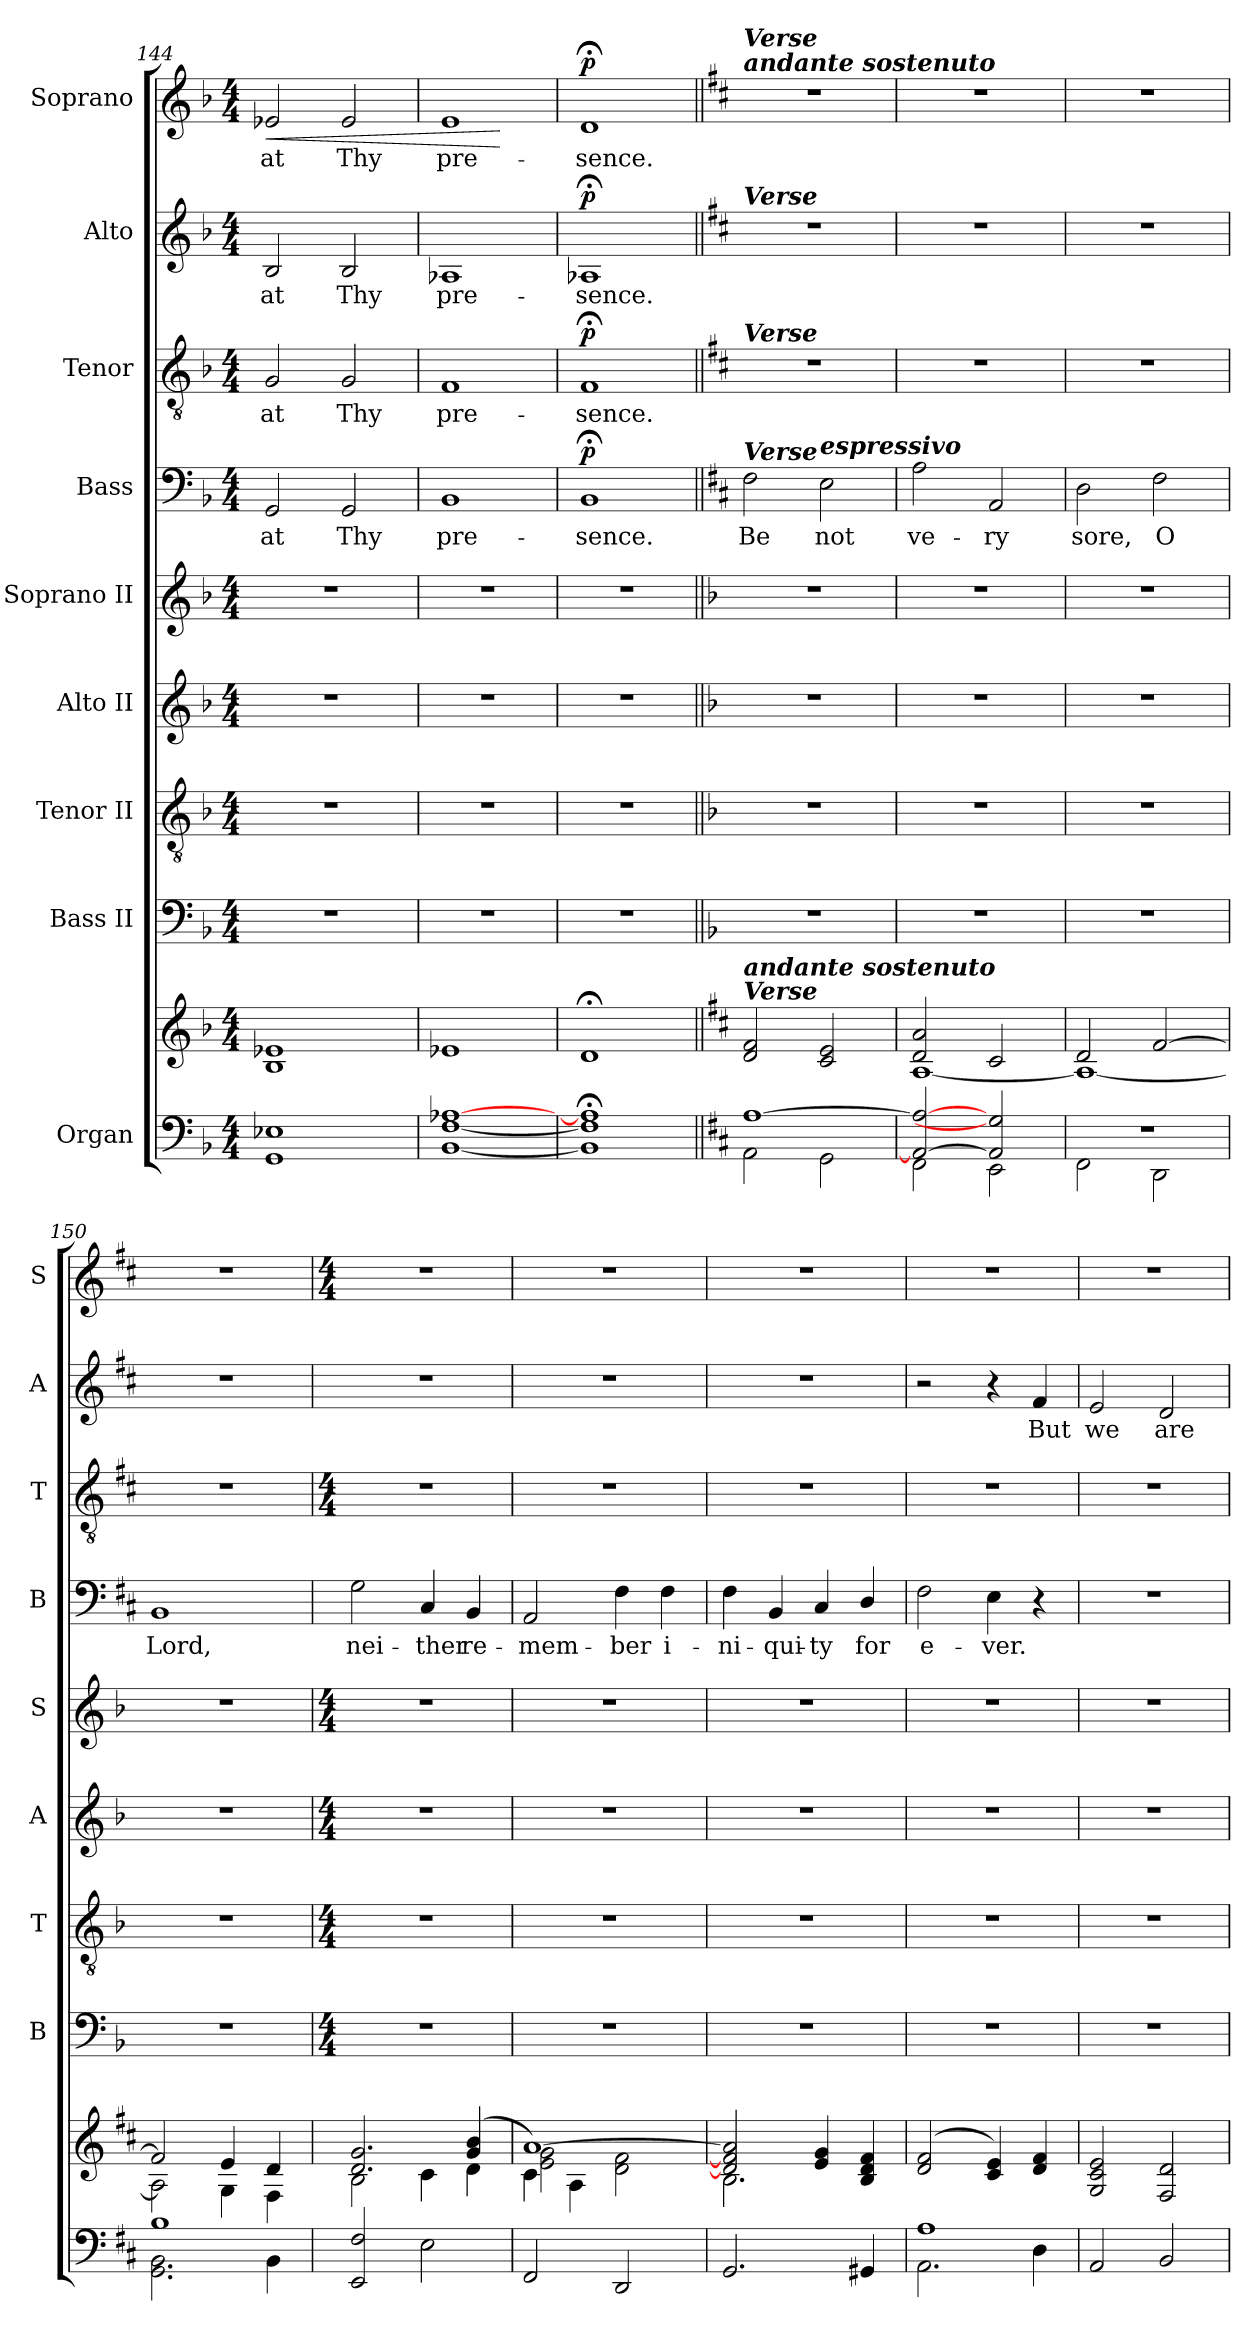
**kern	**kern	**kern	**kern	**kern	**kern	**kern	**text	**dynam	**kern	**text	**dynam	**kern	**text	**dynam	**kern	**text	**dynam
*part9	*part9	*part8	*part7	*part6	*part5	*part4	*part4	*part4	*part3	*part3	*part3	*part2	*part2	*part2	*part1	*part1	*part1
*staff10	*staff9	*staff8	*staff7	*staff6	*staff5	*staff4	*staff4	*staff4	*staff3	*staff3	*staff3	*staff2	*staff2	*staff2	*staff1	*staff1	*staff1
*I"Organ	*	*I"Bass II	*I"Tenor II	*I"Alto II	*I"Soprano II	*I"Bass	*	*	*I"Tenor	*	*	*I"Alto	*	*	*I"Soprano	*	*
*	*	*I'B	*I'T	*I'A	*I'S	*I'B	*	*	*I'T	*	*	*I'A	*	*	*I'S	*	*
*clefF4	*clefG2	*clefF4	*clefGv2	*clefG2	*clefG2	*clefF4	*	*	*clefGv2	*	*	*clefG2	*	*	*clefG2	*	*
*k[b-]	*k[b-]	*k[b-]	*k[b-]	*k[b-]	*k[b-]	*k[b-]	*	*	*k[b-]	*	*	*k[b-]	*	*	*k[b-]	*	*
*F:	*F:	*F:	*F:	*F:	*F:	*F:	*	*	*F:	*	*	*F:	*	*	*F:	*	*
*M4/4	*M4/4	*M4/4	*M4/4	*M4/4	*M4/4	*M4/4	*	*	*M4/4	*	*	*M4/4	*	*	*M4/4	*	*
=144	=144	=144	=144	=144	=144	=144	=144	=144	=144	=144	=144	=144	=144	=144	=144	=144	=144
*^	*^	*	*	*	*	*	*	*	*	*	*	*	*	*	*	*	*
!	!	!	!	!	!	!	!	!	!LO:LY:b	!	!	!LO:LY:b	!	!	!LO:LY:b	!	!	!LO:LY:b	!LO:HP:b
1GG/ 1E-X/	1ryy	1B- 1e-X	1ryy	1r	1r	1r	1r	2GG	at	.	2G	at	.	2B-	at	.	2e-X	at	<
!	!	!	!	!	!	!	!	!	!LO:LY:b	!	!	!LO:LY:b	!	!	!LO:LY:b	!	!	!LO:LY:b	!
.	.	.	.	.	.	.	.	2GG	Thy	.	2G	Thy	.	2B-	Thy	.	2e-	Thy	.
=145	=145	=145	=145	=145	=145	=145	=145	=145	=145	=145	=145	=145	=145	=145	=145	=145	=145	=145	=145
!	!	!	!	!	!	!	!	!	!LO:LY:b	!	!	!LO:LY:b	!	!	!LO:LY:b	!	!	!LO:LY:b	!
[1BB-/ [1F/ [1A-X/	1ryy	1e-X	1ryy	1r	1r	1r	1r	1BB-	pre-	.	1F	pre-	.	1A-X	pre-	.	1e	pre-	.
*v	*v	*	*	*	*	*	*	*	*	*	*	*	*	*	*	*	*	*	*
*	*v	*v	*	*	*	*	*	*	*	*	*	*	*	*	*	*	*	*
.	.	.	.	.	.	.	.	.	.	.	.	.	.	.	.	.	[
=146	=146	=146	=146	=146	=146	=146	=146	=146	=146	=146	=146	=146	=146	=146	=146	=146	=146
*^	*^	*	*	*	*	*	*	*	*	*	*	*	*	*	*	*	*
!	!	!	!	!	!	!	!	!	!LO:LY:b	!LO:DY:b	!	!LO:LY:b	!LO:DY:b	!	!LO:LY:b	!LO:DY:b	!	!LO:LY:b	!LO:DY:b
1BB-/]; 1F/]; 1A/];	1ryy	1d;<	1ryy	1r	1r	1r	1r	1BB-;<	sence.	p	1F;<	sence.	p	1A-X;<	sence.	p	1d;<	sence.	p
=147||	=147||	=147||	=147||	=147||	=147||	=147||	=147||	=147||	=147||	=147||	=147||	=147||	=147||	=147||	=147||	=147||	=147||	=147||	=147||
*k[f#c#]	*	*k[f#c#]	*	*	*	*	*	*k[f#c#]	*	*	*k[f#c#]	*	*	*k[f#c#]	*	*	*k[f#c#]	*	*
*D:	*	*D:	*	*	*	*	*	*D:	*	*	*D:	*	*	*D:	*	*	*D:	*	*
!	!	!	!	!	!	!	!	!	!	!	!	!	!	!	!	!	!LO:TX:a:Bi:t=andante sostenuto	!	!
!	!	!	!	!	!	!	!	!	!	!	!	!	!	!	!	!	!LO:TX:a:Bi:t=Verse	!	!
!	!	!	!	!	!	!	!	!	!	!	!	!	!	!LO:TX:a:Bi:t=Verse	!	!	!	!	!
!	!	!	!	!	!	!	!	!	!	!	!LO:TX:a:Bi:t=Verse	!	!	!	!	!	!	!	!
!	!	!	!	!	!	!	!	!LO:TX:a:Bi:t=Verse	!	!	!	!	!	!	!	!	!	!	!
!	!	!LO:TX:a:Bi:t=Verse	!	!	!	!	!	!	!	!	!	!	!	!	!	!	!	!	!
!	!	!LO:TX:a:Bi:t=andante sostenuto	!	!	!	!	!	!	!	!	!	!	!	!	!	!	!	!	!
!	!	!	!	!	!	!	!	!	!LO:LY:b	!	!	!	!	!	!	!	!	!	!
[1A/	2AA\	2d 2f#	1ryy	1r	1r	1r	1r	2F#	Be	.	1r	.	.	1r	.	.	1r	.	.
!	!	!	!	!	!	!	!	!LO:TX:a:Bi:t=espressivo	!	!	!	!	!	!	!	!	!	!	!
!	!	!	!	!	!	!	!	!	!LO:LY:b	!	!	!	!	!	!	!	!	!	!
.	2GG\	2c# 2e	.	.	.	.	.	2E	not	.	.	.	.	.	.	.	.	.	.
=148	=148	=148	=148	=148	=148	=148	=148	=148	=148	=148	=148	=148	=148	=148	=148	=148	=148	=148	=148
!	!	!	!	!	!	!	!	!	!LO:LY:b	!	!	!	!	!	!	!	!	!	!
2AA/_ 2A/_	2FF#\	2d 2a	[1A\	1r	1r	1r	1r	2A	ve-	.	1r	.	.	1r	.	.	1r	.	.
!	!	!	!	!	!	!	!	!	!LO:LY:b	!	!	!	!	!	!	!	!	!	!
2AA/] 2G/]	2EE\	2c#	.	.	.	.	.	2AA	-ry	.	.	.	.	.	.	.	.	.	.
=149	=149	=149	=149	=149	=149	=149	=149	=149	=149	=149	=149	=149	=149	=149	=149	=149	=149	=149	=149
!	!	!	!	!	!	!	!	!	!LO:LY:b	!	!	!	!	!	!	!	!	!	!
1r	2FF#\	2d	1A\_	1r	1r	1r	1r	2D	sore,	.	1r	.	.	1r	.	.	1r	.	.
!	!	!	!	!	!	!	!	!	!LO:LY:b	!	!	!	!	!	!	!	!	!	!
.	2DD\	[2f#	.	.	.	.	.	2F#	O	.	.	.	.	.	.	.	.	.	.
=150	=150	=150	=150	=150	=150	=150	=150	=150	=150	=150	=150	=150	=150	=150	=150	=150	=150	=150	=150
!	!	!	!	!	!	!	!	!	!LO:LY:b	!	!	!	!	!	!	!	!	!	!
1B/	2.GG\ 2.BB\	2f#]	2A\]	1r	1r	1r	1r	1BB	Lord,	.	1r	.	.	1r	.	.	1r	.	.
.	.	4e	4G\	.	.	.	.	.	.	.	.	.	.	.	.	.	.	.	.
.	4BB\	4d	4F#\	.	.	.	.	.	.	.	.	.	.	.	.	.	.	.	.
*v	*v	*	*	*	*	*	*	*	*	*	*	*	*	*	*	*	*	*	*
*	*v	*v	*	*	*	*	*	*	*	*	*	*	*	*	*	*	*	*
!!LO:LB:g=z
=151	=151	=151	=151	=151	=151	=151	=151	=151	=151	=151	=151	=151	=151	=151	=151	=151	=151
*	*	*M4/4	*M4/4	*M4/4	*M4/4	*	*	*	*M4/4	*	*	*	*	*	*M4/4	*	*
*^	*^	*	*	*	*	*	*	*	*	*	*	*	*	*	*	*	*
*	*	*	*^	*	*	*	*	*	*	*	*	*	*	*	*	*	*	*	*
*	*	*	*	*^	*	*	*	*	*	*	*	*	*	*	*	*	*	*	*	*
!	!	!	!	!	!	!	!	!	!	!	!LO:LY:b	!	!	!	!	!	!	!	!	!	!
*v	*v	*	*	*	*	*	*	*	*	*	*	*	*	*	*	*	*	*	*	*	*
2EE/ 2F#/	2.d/ 2.g/	1ryy	1ryy	2B\	1r	1r	1r	1r	2G	nei-	.	1r	.	.	1r	.	.	1r	.	.
!	!	!	!	!	!	!	!	!	!	!LO:LY:b	!	!	!	!	!	!	!	!	!	!
2E\	.	.	.	4c#\	.	.	.	.	4C#	-ther	.	.	.	.	.	.	.	.	.	.
!	!	!	!	!	!	!	!	!	!	!LO:LY:b	!	!	!	!	!	!	!	!	!	!
.	(4g/ 4b/	.	.	4d\	.	.	.	.	4BB	re-	.	.	.	.	.	.	.	.	.	.
=152	=152	=152	=152	=152	=152	=152	=152	=152	=152	=152	=152	=152	=152	=152	=152	=152	=152	=152	=152	=152
*^	*	*	*	*	*	*	*	*	*	*	*	*	*	*	*	*	*	*	*	*
!	!	!	!	!	!	!	!	!	!	!	!LO:LY:b	!	!	!	!	!	!	!	!	!	!
2ryy	2FF#/	[1a/)	2e\ 2g\	1ryy	4c#\	1r	1r	1r	1r	2AA	-mem-	.	1r	.	.	1r	.	.	1r	.	.
.	.	.	.	.	4A\	.	.	.	.	.	.	.	.	.	.	.	.	.	.	.	.
!	!	!	!	!	!	!	!	!	!	!	!LO:LY:b	!	!	!	!	!	!	!	!	!	!
2ryy	2DD/	.	2d\ 2f#\	.	2ryy	.	.	.	.	4F#	-ber	.	.	.	.	.	.	.	.	.	.
!	!	!	!	!	!	!	!	!	!	!	!LO:LY:b	!	!	!	!	!	!	!	!	!	!
.	.	.	.	.	.	.	.	.	.	4F#	i-	.	.	.	.	.	.	.	.	.	.
*	*	*	*	*v	*v	*	*	*	*	*	*	*	*	*	*	*	*	*	*	*	*
=153	=153	=153	=153	=153	=153	=153	=153	=153	=153	=153	=153	=153	=153	=153	=153	=153	=153	=153	=153	=153
!	!	!	!	!	!	!	!	!	!	!LO:LY:b	!	!	!	!	!	!	!	!	!	!
1ryy	2.GG/	2d/] 2f#/] 2a/]	2.B\	1ryy	1r	1r	1r	1r	4F#	-ni-	.	1r	.	.	1r	.	.	1r	.	.
!	!	!	!	!	!	!	!	!	!	!LO:LY:b	!	!	!	!	!	!	!	!	!	!
.	.	.	.	.	.	.	.	.	4BB	-qui-	.	.	.	.	.	.	.	.	.	.
!	!	!	!	!	!	!	!	!	!	!LO:LY:b	!	!	!	!	!	!	!	!	!	!
.	.	4e/ 4g/	.	.	.	.	.	.	4C#	-ty	.	.	.	.	.	.	.	.	.	.
!	!	!	!	!	!	!	!	!	!	!LO:LY:b	!	!	!	!	!	!	!	!	!	!
.	4GG#X/	4B/ 4d/ 4f#/	4ryy	.	.	.	.	.	4D/	for	.	.	.	.	.	.	.	.	.	.
=154	=154	=154	=154	=154	=154	=154	=154	=154	=154	=154	=154	=154	=154	=154	=154	=154	=154	=154	=154	=154
!	!	!	!	!	!	!	!	!	!	!LO:LY:b	!	!	!	!	!	!	!	!	!	!
1A/	2.AA\	(>2d/ 2f#/	1ryy	1ryy	1r	1r	1r	1r	2F#	e-	.	1r	.	.	2r	.	.	1r	.	.
!	!	!	!	!	!	!	!	!	!	!LO:LY:b	!	!	!	!	!	!	!	!	!	!
.	.	4c#/ 4e/)	.	.	.	.	.	.	4E	-ver.	.	.	.	.	4r	.	.	.	.	.
!	!	!	!	!	!	!	!	!	!	!	!	!	!	!	!	!LO:LY:b	!	!	!	!
.	4D\	4d/ 4f#/	.	.	.	.	.	.	4r	.	.	.	.	.	4f#	But	.	.	.	.
=155	=155	=155	=155	=155	=155	=155	=155	=155	=155	=155	=155	=155	=155	=155	=155	=155	=155	=155	=155	=155
!	!	!	!	!	!	!	!	!	!	!	!	!	!	!	!	!LO:LY:b	!	!	!	!
2AA/	1ryy	2G/ 2c#/ 2e/	1ryy	1ryy	1r	1r	1r	1r	1r	.	.	1r	.	.	2e	we	.	1r	.	.
!	!	!	!	!	!	!	!	!	!	!	!	!	!	!	!	!LO:LY:b	!	!	!	!
2BB/	.	2F#/ 2d/	.	.	.	.	.	.	.	.	.	.	.	.	2d	are	.	.	.	.
*v	*v	*	*	*	*	*	*	*	*	*	*	*	*	*	*	*	*	*	*	*
*	*v	*v	*v	*	*	*	*	*	*	*	*	*	*	*	*	*	*	*	*
=	=	=	=	=	=	=	=	=	=	=	=	=	=	=	=	=	=
*-	*-	*-	*-	*-	*-	*-	*-	*-	*-	*-	*-	*-	*-	*-	*-	*-	*-
